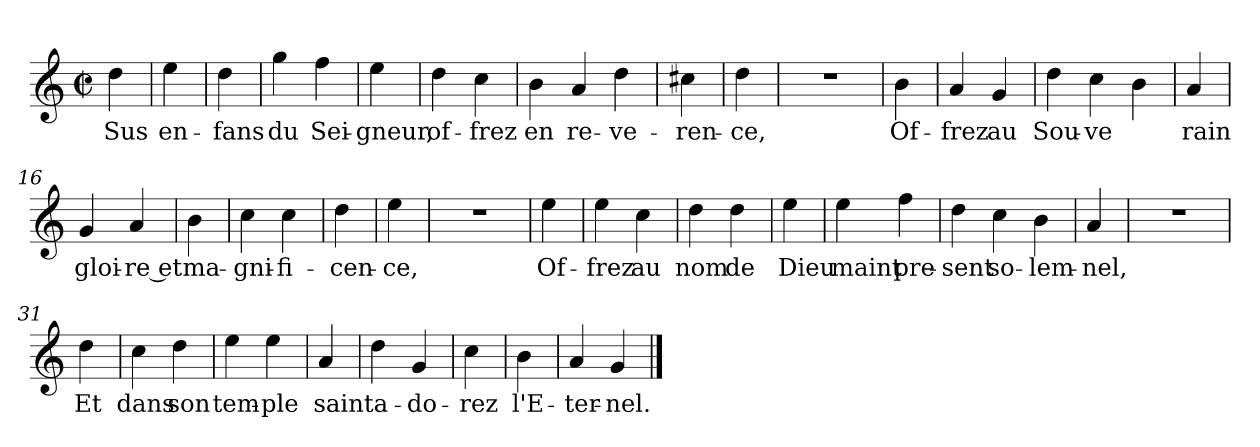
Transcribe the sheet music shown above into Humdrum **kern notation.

**kern	**text
*part1	*part1
*staff1	*staff1
*clefG2	*
*k[]	*
*C:	*
*M2/2	*
*met(c|)	*
=1	=1
4dd	Sus
=2	=2
4ee	en-
=3	=3
4dd	-fans
=4	=4
4gg	du
4ff	Sei-
=5	=5
4ee	-gneur,
=6	=6
4dd	of-
4cc	-frez
=7	=7
4b	en
4a	re-
4dd	-ve-
=9	=9
4cc#X	-ren-
=10	=10
4dd	-ce,
=11	=11
1r	.
=12	=12
4b	Of-
=13	=13
4a	-frez
4g	au
=14	=14
4dd	Sou-
4cc	-ve-
4b	--
=15	=15
4a	-rain
=16	=16
4g	gloi-
4a	-re et
=17	=17
4b	ma-
=18	=18
4cc	-gni-
4cc	-fi-
=19	=19
4dd	-cen-
=20	=20
4ee	-ce,
=21	=21
1r	.
=22	=22
4ee	Of-
=23	=23
4ee	-frez
4cc	au
=24	=24
4dd	nom
4dd	de
=25	=25
4ee	Dieu
=26	=26
4ee	maint
4ff	pre-
=27	=27
4dd	-sent
4cc	so-
4b	-lem-
=29	=29
4a	-nel,
=30	=30
1r	.
=31	=31
4dd	Et
=32	=32
4cc	dans
4dd	son
=33	=33
4ee	tem-
4ee	-ple
=34	=34
4a	saint
=35	=35
4dd	a-
4g	-do-
=36	=36
4cc	-rez
=37	=37
4b	l'E-
=38	=38
4a	-ter-
4g	-nel.
==	==
*-	*-
